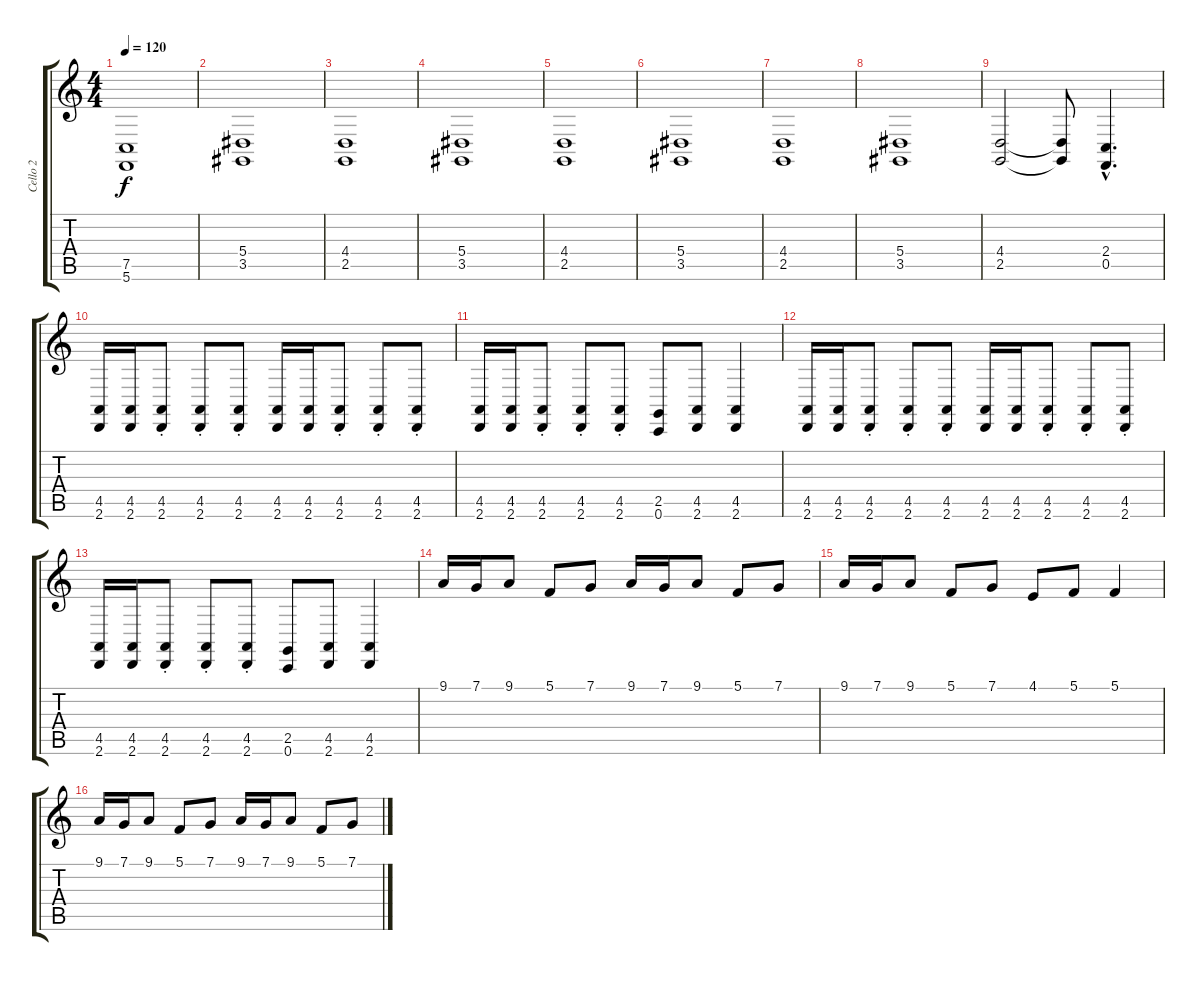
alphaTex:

\track ("Cello 2" "Cello 2") {instrument cello}
\staff {score tabs}
\tuning (C4 G3 Eb3 Bb2 F2 C2) {hide}
\ts (4 4)
\tempo 120
\clef g2
\ks c
(7.5 5.6).1{dy f} |
(5.4 3.5).1 |
(4.4 2.5).1 |
(5.4 3.5).1 |
(4.4 2.5).1 |
(5.4 3.5).1 |
(4.4 2.5).1 |
(5.4 3.5).1 |
(4.4 2.5).2 (4.4{t} 2.5{t}).8 (2.4{hac} 0.5{hac}).4{d} |
(4.5 2.6).16 (4.5 2.6).16 (4.5{st} 2.6{st}).8 (4.5{st} 2.6{st}).8 (4.5{st} 2.6{st}).8 (4.5 2.6).16 (4.5 2.6).16 (4.5{st} 2.6{st}).8 (4.5{st} 2.6{st}).8 (4.5{st} 2.6{st}).8 |
(4.5 2.6).16 (4.5 2.6).16 (4.5{st} 2.6{st}).8 (4.5{st} 2.6{st}).8 (4.5{st} 2.6{st}).8 (2.5 0.6).8 (4.5 2.6).8 (4.5 2.6).4 |
(4.5 2.6).16 (4.5 2.6).16 (4.5{st} 2.6{st}).8 (4.5{st} 2.6{st}).8 (4.5{st} 2.6{st}).8 (4.5 2.6).16 (4.5 2.6).16 (4.5{st} 2.6{st}).8 (4.5{st} 2.6{st}).8 (4.5{st} 2.6{st}).8 |
(4.5 2.6).16 (4.5 2.6).16 (4.5{st} 2.6{st}).8 (4.5{st} 2.6{st}).8 (4.5{st} 2.6{st}).8 (2.5 0.6).8 (4.5 2.6).8 (4.5 2.6).4 |
9.1.16 7.1.16 9.1.8 5.1.8 7.1.8 9.1.16 7.1.16 9.1.8 5.1.8 7.1.8 |
9.1.16 7.1.16 9.1.8 5.1.8 7.1.8 4.1.8 5.1.8 5.1.4 |
9.1.16 7.1.16 9.1.8 5.1.8 7.1.8 9.1.16 7.1.16 9.1.8 5.1.8 7.1.8
